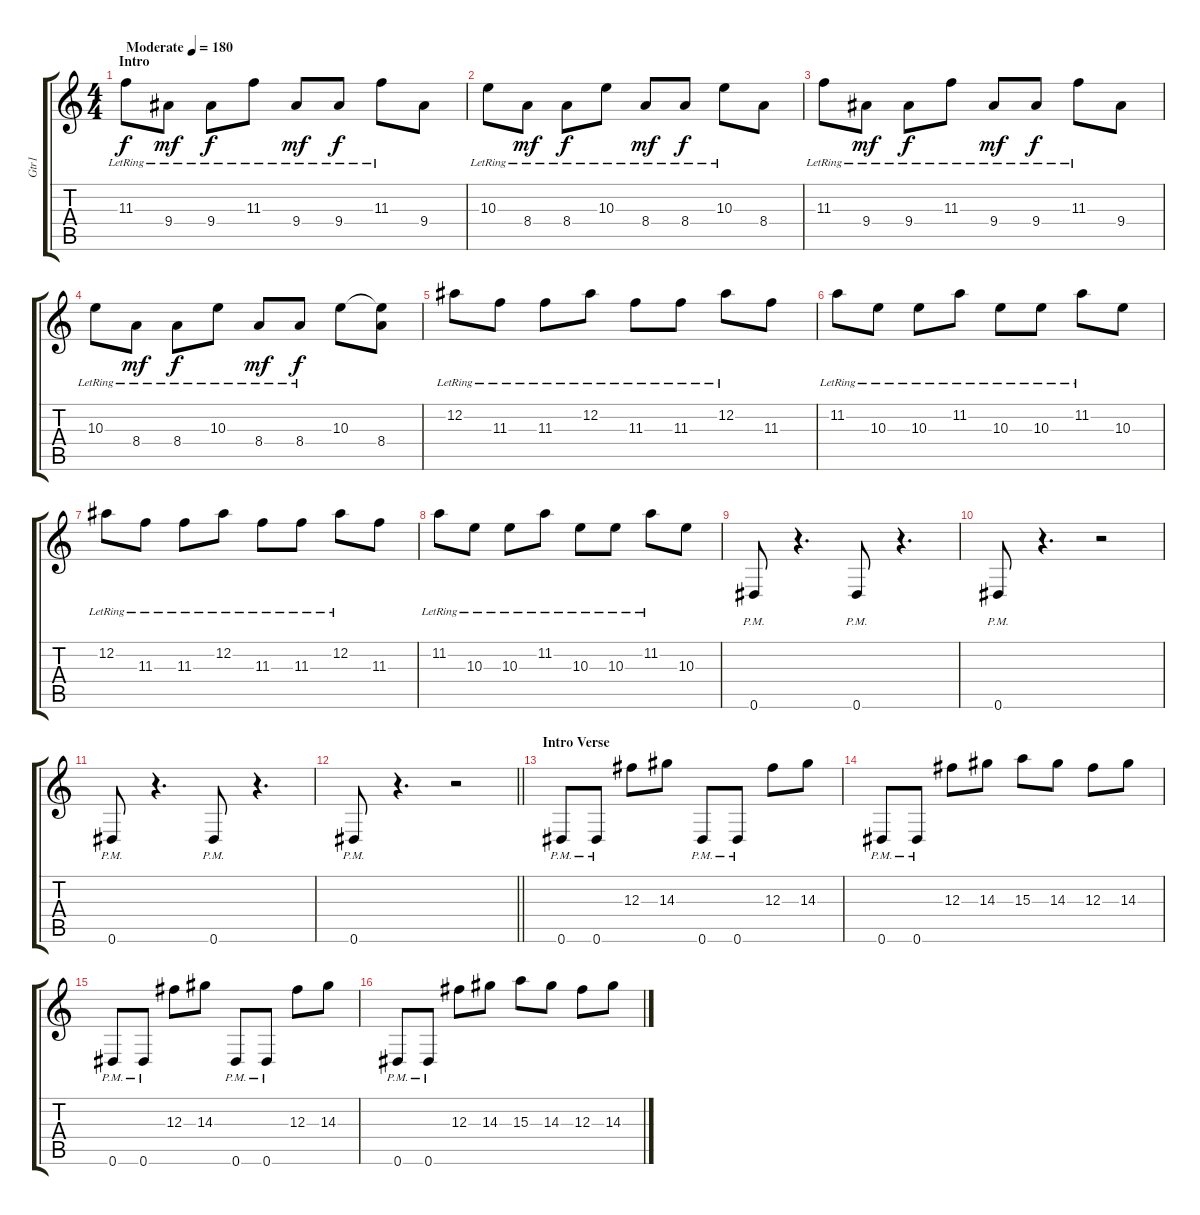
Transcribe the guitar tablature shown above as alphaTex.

\track ("Gtr1" "Gtr1") {instrument electricguitarjazz}
\staff {score tabs}
\tuning (Eb4 Bb3 Gb3 Db3 Ab2 Eb2) {hide}
\ts (4 4)
\section ("" "Intro")
\tempo (180 "Moderate")
\clef g2
\ks c
11.3{lr}.8{dy f instrument electricguitarjazz} 9.4{lr}.8{dy mf} 9.4{lr}.8{dy f} 11.3{lr}.8 9.4{lr}.8{dy mf} 9.4{lr}.8{dy f} 11.3{lr}.8 9.4.8 |
10.3{lr}.8 8.4{lr}.8{dy mf} 8.4{lr}.8{dy f} 10.3{lr}.8 8.4{lr}.8{dy mf} 8.4{lr}.8{dy f} 10.3{lr}.8 8.4.8 |
11.3{lr}.8 9.4{lr}.8{dy mf} 9.4{lr}.8{dy f} 11.3{lr}.8 9.4{lr}.8{dy mf} 9.4{lr}.8{dy f} 11.3{lr}.8 9.4.8 |
10.3{lr}.8 8.4{lr}.8{dy mf} 8.4{lr}.8{dy f} 10.3{lr}.8 8.4{lr}.8{dy mf} 8.4{lr}.8{dy f} 10.3.8 (10.3{t} 8.4).8 |
12.2{lr}.8 11.3{lr}.8 11.3{lr}.8 12.2{lr}.8 11.3{lr}.8 11.3{lr}.8 12.2{lr}.8 11.3.8 |
11.2{lr}.8 10.3{lr}.8 10.3{lr}.8 11.2{lr}.8 10.3{lr}.8 10.3{lr}.8 11.2{lr}.8 10.3.8 |
12.2{lr}.8 11.3{lr}.8 11.3{lr}.8 12.2{lr}.8 11.3{lr}.8 11.3{lr}.8 12.2{lr}.8 11.3.8 |
11.2{lr}.8 10.3{lr}.8 10.3{lr}.8 11.2{lr}.8 10.3{lr}.8 10.3{lr}.8 11.2{lr}.8 10.3.8 |
0.6{pm}.8{instrument distortionguitar} r.4{d} 0.6{pm}.8 r.4{d} |
0.6{pm}.8 r.4{d} r.2 |
0.6{pm}.8 r.4{d} 0.6{pm}.8 r.4{d} |
\barLineRight lightlight
0.6{pm}.8 r.4{d} r.2 |
\section ("" "Intro Verse")
0.6{pm}.8 0.6{pm}.8 12.3.8 14.3.8 0.6{pm}.8 0.6{pm}.8 12.3.8 14.3.8 |
0.6{pm}.8 0.6{pm}.8 12.3.8 14.3.8 15.3.8 14.3.8 12.3.8 14.3.8 |
0.6{pm}.8 0.6{pm}.8 12.3.8 14.3.8 0.6{pm}.8 0.6{pm}.8 12.3.8 14.3.8 |
0.6{pm}.8 0.6{pm}.8 12.3.8 14.3.8 15.3.8 14.3.8 12.3.8 14.3.8
